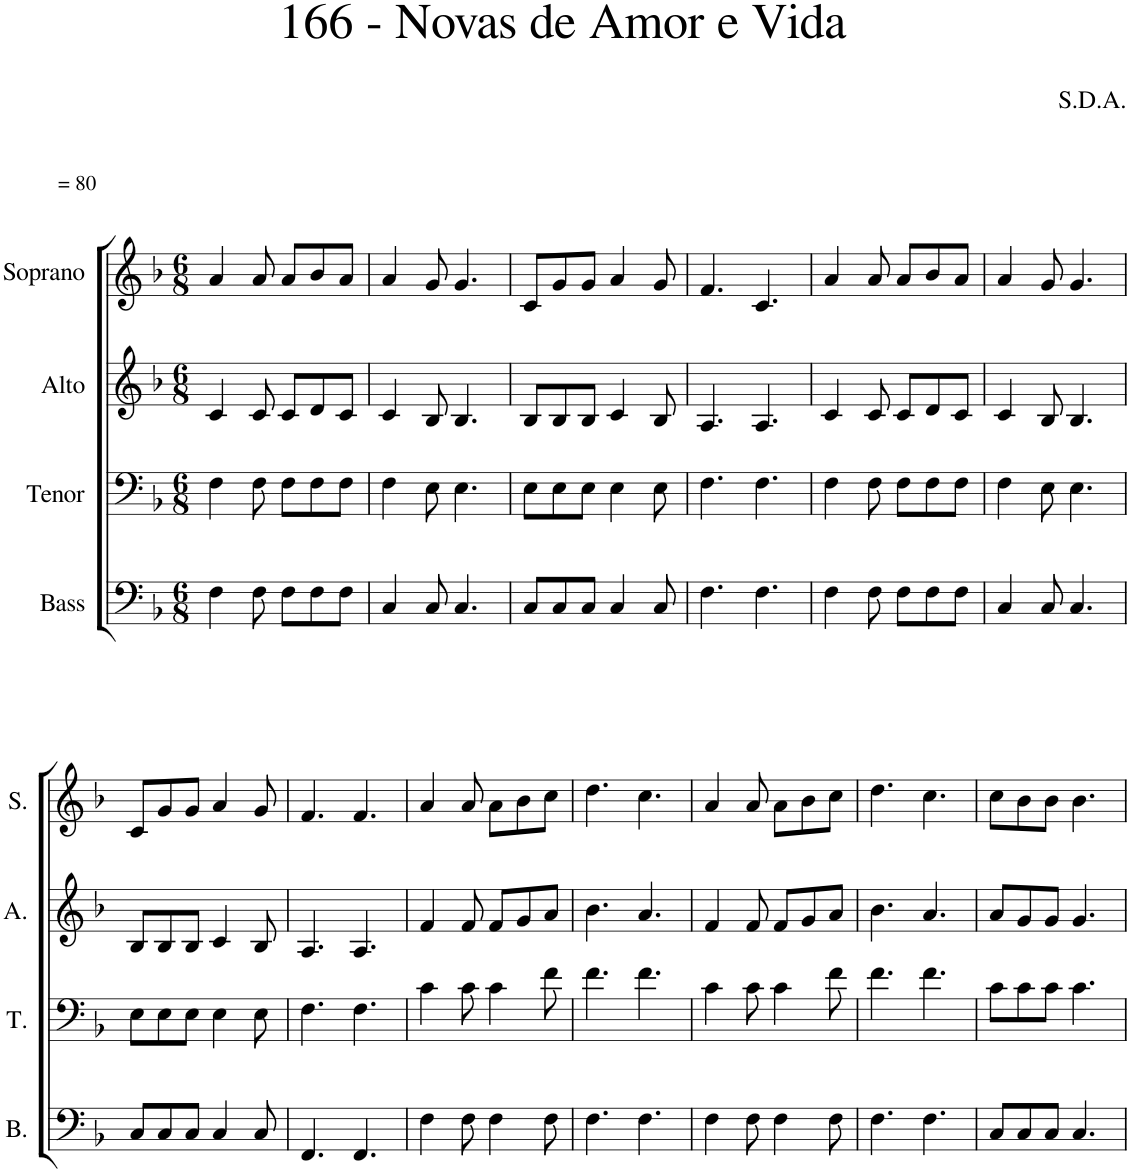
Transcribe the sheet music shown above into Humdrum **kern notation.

**kern	**kern	**kern	**kern
*part4	*part3	*part2	*part1
*staff4	*staff3	*staff2	*staff1
*I"Bass	*I"Tenor	*I"Alto	*I"Soprano
*I'B.	*I'T.	*I'A.	*I'S.
*clefF4	*clefF4	*clefG2	*clefG2
*k[b-]	*k[b-]	*k[b-]	*k[b-]
*M6/8	*M6/8	*M6/8	*M6/8
=1	=1	=1	=1
!	!	!	!LO:TX:a:t== 80
4F\	4F\	4c/	4a/
8F\	8F\	8c/	8a/
8F\L	8F\L	8c/L	8a/L
8F\	8F\	8d/	8b-/
8F\J	8F\J	8c/J	8a/J
=2	=2	=2	=2
4C/	4F\	4c/	4a/
8C/	8E\	8B-/	8g/
4.C/	4.E\	4.B-/	4.g/
=3	=3	=3	=3
8C/L	8E\L	8B-/L	8c/L
8C/	8E\	8B-/	8g/
8C/J	8E\J	8B-/J	8g/J
4C/	4E\	4c/	4a/
8C/	8E\	8B-/	8g/
=4	=4	=4	=4
4.F\	4.F\	4.A/	4.f/
4.F\	4.F\	4.A/	4.c/
=5	=5	=5	=5
4F\	4F\	4c/	4a/
8F\	8F\	8c/	8a/
8F\L	8F\L	8c/L	8a/L
8F\	8F\	8d/	8b-/
8F\J	8F\J	8c/J	8a/J
=6	=6	=6	=6
4C/	4F\	4c/	4a/
8C/	8E\	8B-/	8g/
4.C/	4.E\	4.B-/	4.g/
!!LO:LB:g=z
=7	=7	=7	=7
8C/L	8E\L	8B-/L	8c/L
8C/	8E\	8B-/	8g/
8C/J	8E\J	8B-/J	8g/J
4C/	4E\	4c/	4a/
8C/	8E\	8B-/	8g/
=8	=8	=8	=8
4.FF/	4.F\	4.A/	4.f/
4.FF/	4.F\	4.A/	4.f/
=9	=9	=9	=9
4F\	4c\	4f/	4a/
8F\	8c\	8f/	8a/
4F\	4c\	8f/L	8a\L
.	.	8g/	8b-\
8F\	8f\	8a/J	8cc\J
=10	=10	=10	=10
4.F\	4.f\	4.b-\	4.dd\
4.F\	4.f\	4.a/	4.cc\
=11	=11	=11	=11
4F\	4c\	4f/	4a/
8F\	8c\	8f/	8a/
4F\	4c\	8f/L	8a\L
.	.	8g/	8b-\
8F\	8f\	8a/J	8cc\J
=12	=12	=12	=12
4.F\	4.f\	4.b-\	4.dd\
4.F\	4.f\	4.a/	4.cc\
=13	=13	=13	=13
8C/L	8c\L	8a/L	8cc\L
8C/	8c\	8g/	8b-\
8C/J	8c\J	8g/J	8b-\J
4.C/	4.c\	4.g/	4.b-\
=	=	=	=
*-	*-	*-	*-
